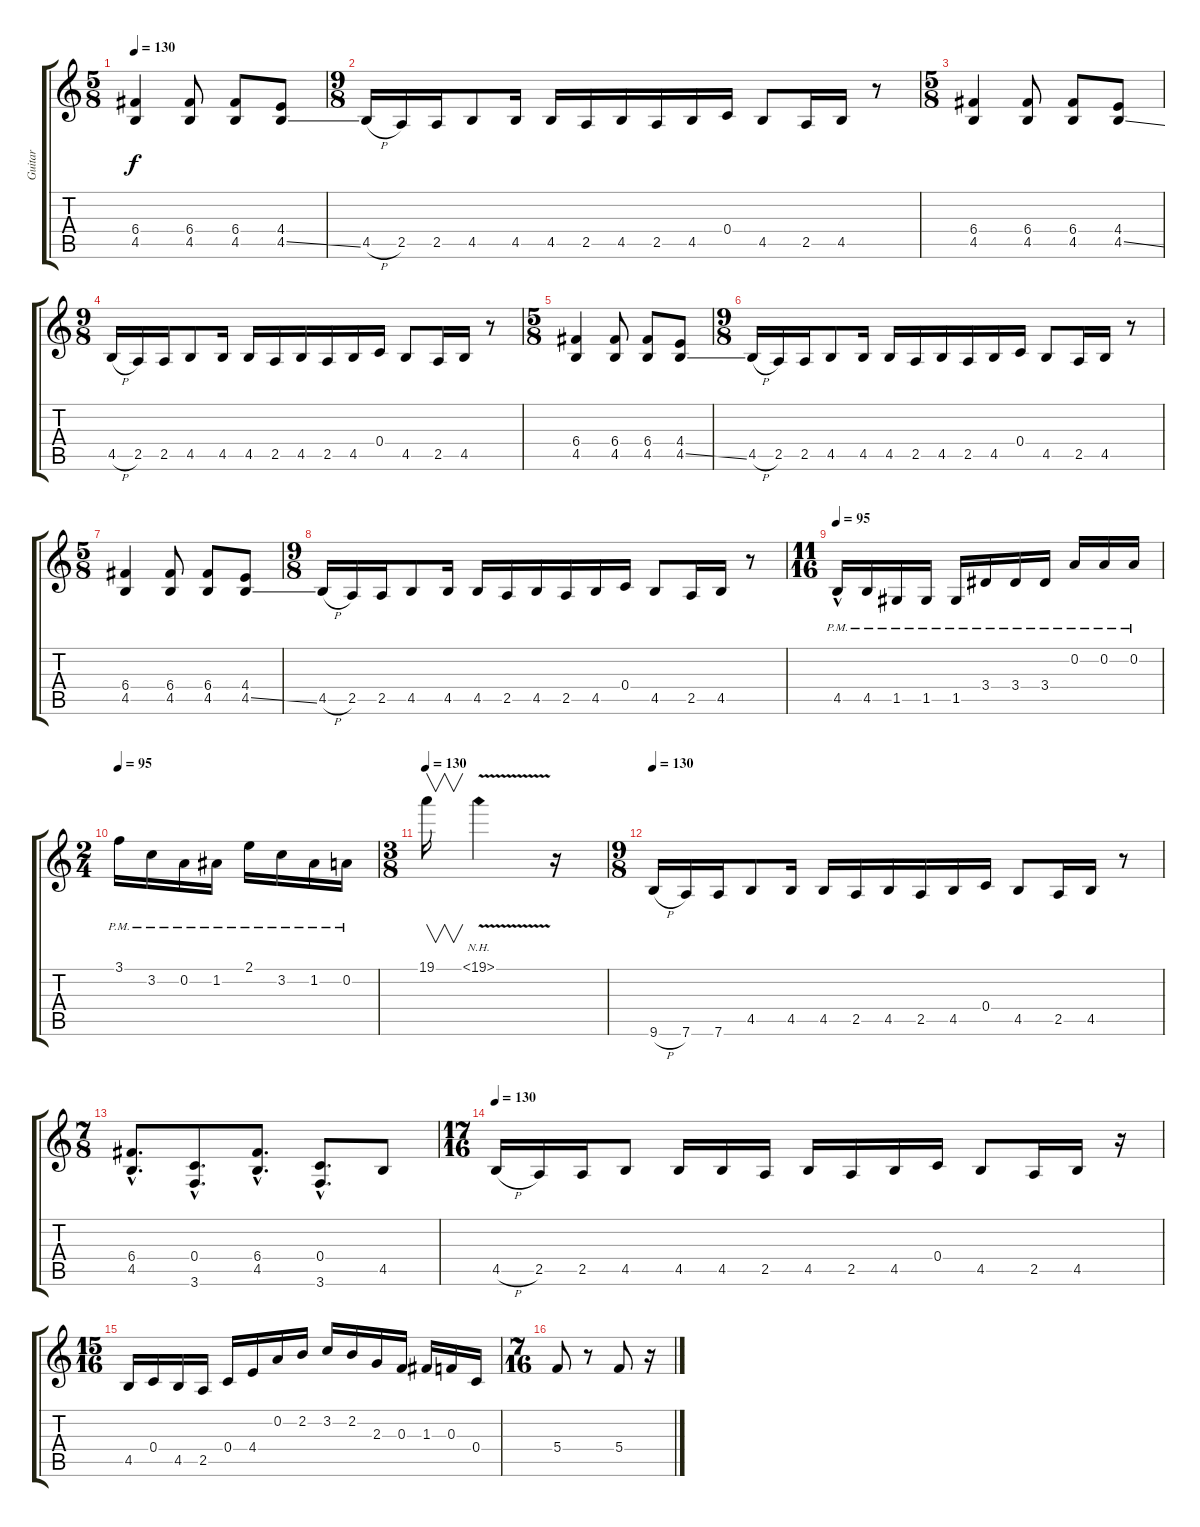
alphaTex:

\track ("Guitar" "Guitar") {instrument distortionguitar}
\staff {score tabs}
\tuning (D4 A3 F3 C3 G2 D2) {hide}
\ts (5 8)
\tempo 130
\clef g2
\ks c
(6.4 4.5).4{dy f} (6.4 4.5).8 (6.4 4.5).8 (4.4 4.5{ss}).8 |
\ts (9 8)
4.5{h}.16 2.5.16 2.5.16 4.5.8 4.5.16 4.5.16 2.5.16 4.5.16 2.5.16 4.5.16 0.4.16 4.5.8 2.5.16 4.5.16 r.8 |
\ts (5 8)
(6.4 4.5).4 (6.4 4.5).8 (6.4 4.5).8 (4.4 4.5{ss}).8 |
\ts (9 8)
4.5{h}.16 2.5.16 2.5.16 4.5.8 4.5.16 4.5.16 2.5.16 4.5.16 2.5.16 4.5.16 0.4.16 4.5.8 2.5.16 4.5.16 r.8 |
\ts (5 8)
(6.4 4.5).4 (6.4 4.5).8 (6.4 4.5).8 (4.4 4.5{ss}).8 |
\ts (9 8)
4.5{h}.16 2.5.16 2.5.16 4.5.8 4.5.16 4.5.16 2.5.16 4.5.16 2.5.16 4.5.16 0.4.16 4.5.8 2.5.16 4.5.16 r.8 |
\ts (5 8)
(6.4 4.5).4 (6.4 4.5).8 (6.4 4.5).8 (4.4 4.5{ss}).8 |
\ts (9 8)
4.5{h}.16 2.5.16 2.5.16 4.5.8 4.5.16 4.5.16 2.5.16 4.5.16 2.5.16 4.5.16 0.4.16 4.5.8 2.5.16 4.5.16 r.8 |
\ts (11 16)
\tempo 95
4.5{hac pm}.16 4.5{pm}.16 1.5{pm}.16 1.5{pm}.16 1.5{pm}.16 3.4{pm}.16 3.4{pm}.16 3.4{pm}.16 0.2{pm}.16 0.2{pm}.16 0.2{pm}.16 |
\ts (2 4)
\tempo 95
3.1{pm}.16 3.2{pm}.16 0.2{pm}.16 1.2{pm}.16 2.1{pm}.16 3.2{pm}.16 1.2{pm}.16 0.2{pm}.16 |
\ts (3 8)
\tempo 130
19.1.16{v} 19.1{nh v}.4 r.16 |
\ts (9 8)
\tempo 130
9.6{h}.16 7.6.16 7.6.16 4.5.8 4.5.16 4.5.16 2.5.16 4.5.16 2.5.16 4.5.16 0.4.16 4.5.8 2.5.16 4.5.16 r.8 |
\ts (7 8)
(6.4{hac} 4.5{hac}).8{d} (0.4{hac} 3.6{hac}).8{d} (6.4{hac} 4.5{hac}).8{d} (0.4{hac} 3.6{hac}).8{d} 4.5.8 |
\ts (17 16)
\tempo 130
4.5{h}.16 2.5.16 2.5.16 4.5.8 4.5.16 4.5.16 2.5.16 4.5.16 2.5.16 4.5.16 0.4.16 4.5.8 2.5.16 4.5.16 r.16 |
\ts (15 16)
4.5.16 0.4.16 4.5.16 2.5.16 0.4.16 4.4.16 0.2.16 2.2.16 3.2.16 2.2.16 2.3.16 0.3.16 1.3.16 0.3.16 0.4.16 |
\ts (7 16)
5.4.8 r.8 5.4.8 r.16
